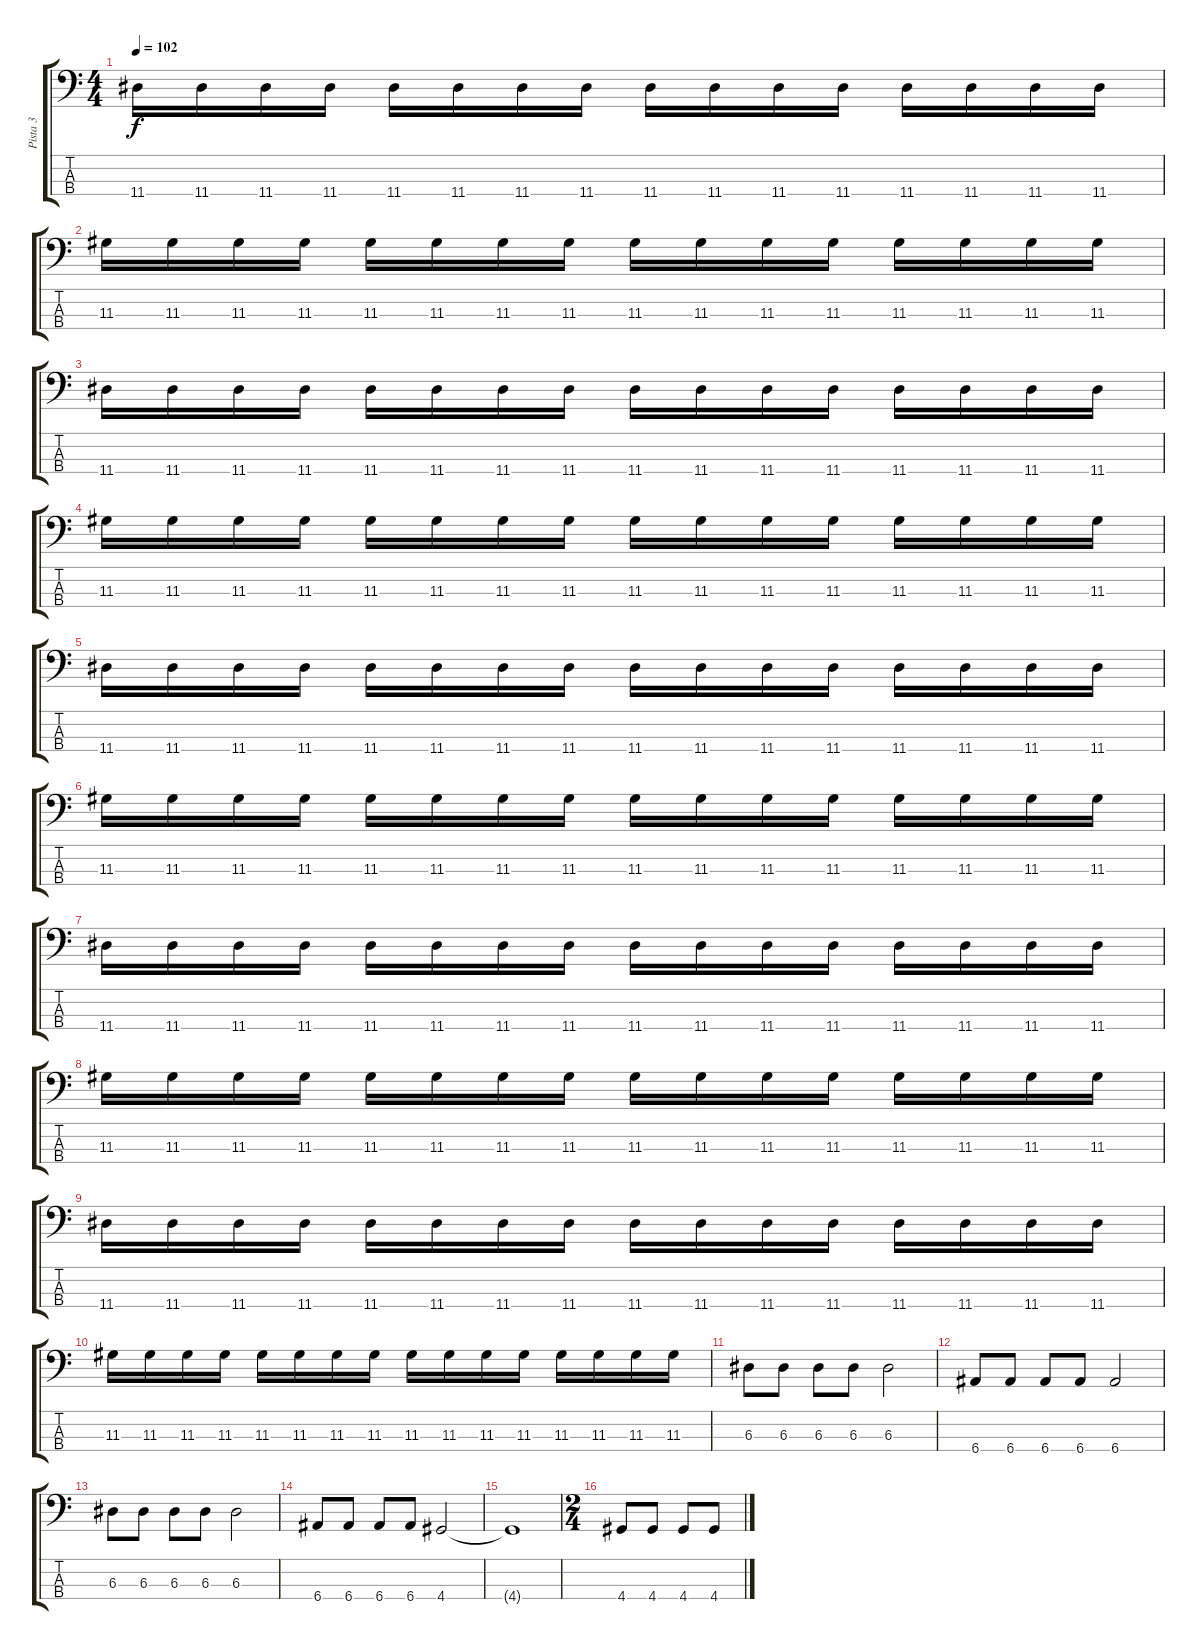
\track ("Pista 3" "Pista 3") {instrument electricbassfinger}
\staff {score tabs}
\tuning (G2 D2 A1 E1) {hide}
\ts (4 4)
\tempo 102
\clef f4
\ks c
11.4.16{dy f} 11.4.16 11.4.16 11.4.16 11.4.16 11.4.16 11.4.16 11.4.16 11.4.16 11.4.16 11.4.16 11.4.16 11.4.16 11.4.16 11.4.16 11.4.16 |
11.3.16 11.3.16 11.3.16 11.3.16 11.3.16 11.3.16 11.3.16 11.3.16 11.3.16 11.3.16 11.3.16 11.3.16 11.3.16 11.3.16 11.3.16 11.3.16 |
11.4.16 11.4.16 11.4.16 11.4.16 11.4.16 11.4.16 11.4.16 11.4.16 11.4.16 11.4.16 11.4.16 11.4.16 11.4.16 11.4.16 11.4.16 11.4.16 |
11.3.16 11.3.16 11.3.16 11.3.16 11.3.16 11.3.16 11.3.16 11.3.16 11.3.16 11.3.16 11.3.16 11.3.16 11.3.16 11.3.16 11.3.16 11.3.16 |
11.4.16 11.4.16 11.4.16 11.4.16 11.4.16 11.4.16 11.4.16 11.4.16 11.4.16 11.4.16 11.4.16 11.4.16 11.4.16 11.4.16 11.4.16 11.4.16 |
11.3.16 11.3.16 11.3.16 11.3.16 11.3.16 11.3.16 11.3.16 11.3.16 11.3.16 11.3.16 11.3.16 11.3.16 11.3.16 11.3.16 11.3.16 11.3.16 |
11.4.16 11.4.16 11.4.16 11.4.16 11.4.16 11.4.16 11.4.16 11.4.16 11.4.16 11.4.16 11.4.16 11.4.16 11.4.16 11.4.16 11.4.16 11.4.16 |
11.3.16 11.3.16 11.3.16 11.3.16 11.3.16 11.3.16 11.3.16 11.3.16 11.3.16 11.3.16 11.3.16 11.3.16 11.3.16 11.3.16 11.3.16 11.3.16 |
11.4.16 11.4.16 11.4.16 11.4.16 11.4.16 11.4.16 11.4.16 11.4.16 11.4.16 11.4.16 11.4.16 11.4.16 11.4.16 11.4.16 11.4.16 11.4.16 |
11.3.16 11.3.16 11.3.16 11.3.16 11.3.16 11.3.16 11.3.16 11.3.16 11.3.16 11.3.16 11.3.16 11.3.16 11.3.16 11.3.16 11.3.16 11.3.16 |
6.3.8 6.3.8 6.3.8 6.3.8 6.3.2 |
6.4.8 6.4.8 6.4.8 6.4.8 6.4.2 |
6.3.8 6.3.8 6.3.8 6.3.8 6.3.2 |
6.4.8 6.4.8 6.4.8 6.4.8 4.4.2 |
4.4{t}.1 |
\ts (2 4)
4.4.8 4.4.8 4.4.8 4.4.8
